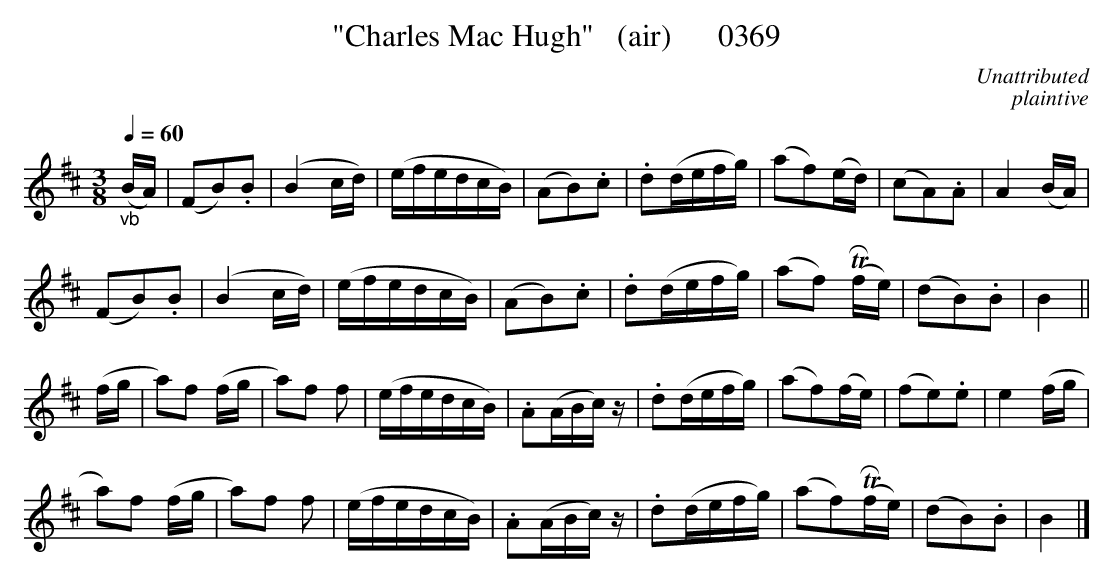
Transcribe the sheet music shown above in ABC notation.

X:1
T:"Charles Mac Hugh"   (air)      0369
C:Unattributed
C:plaintive
Q:1/4=60
M:3/8
L:1/16
K:D
"_vb"(BA)|(F2B2).B2|(B4cd)|(efedcB)|(A2B2).c2|.d2(defg)|(a2f2)(ed)|(c2A2).A2|A4(BA)|
(F2B2).B2|(B4cd)|(efedcB)|(A2B2).c2|.d2(defg)|(a2f2) (TRfe)|(d2B2).B2|B4||
(fg|a2)f2 (fg|a2)f2 f2|(efedcB)|.A2(ABc) z|.d2(defg)|(a2f2)(fe)|(f2e2).e2|e4(fg|
a2)f2 (fg|a2)f2 f2|(efedcB)|.A2(ABc) z|.d2(defg)|(a2f2)(TRfe)|(d2B2).B2|B4|]
